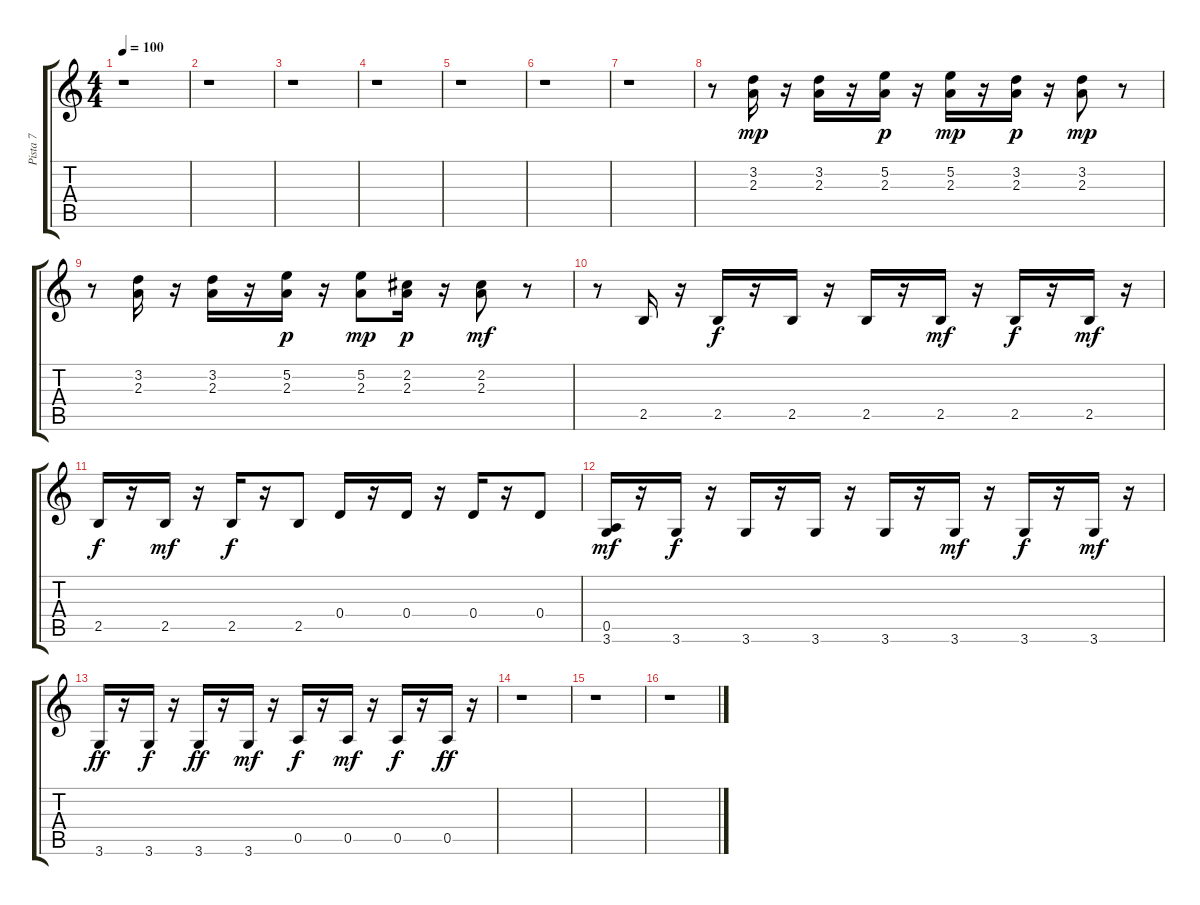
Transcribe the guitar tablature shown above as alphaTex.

\track ("Pista 7" "Pista 7") {instrument electricguitarmuted}
\staff {score tabs}
\tuning (E4 B3 G3 D3 A2 E2) {hide}
\ts (4 4)
\tempo 100
\clef g2
\ks c
r.1{dy mp} |
r.1 |
r.1 |
r.1 |
r.1 |
r.1 |
r.1 |
r.8 (3.2 2.3).16 r.16 (3.2 2.3).16 r.16 (5.2 2.3).16{dy p} r.16 (5.2 2.3).16{dy mp} r.16 (3.2 2.3).16{dy p} r.16 (3.2 2.3).8{dy mp} r.8 |
r.8 (3.2 2.3).16 r.16 (3.2 2.3).16 r.16 (5.2 2.3).16{dy p} r.16 (5.2 2.3).8{dy mp} (2.2 2.3).16{dy p} r.16 (2.2 2.3).8{dy mf} r.8 |
r.8 2.5.16 r.16 2.5.16{dy f} r.16 2.5.16 r.16 2.5.16 r.16 2.5.16{dy mf} r.16 2.5.16{dy f} r.16 2.5.16{dy mf} r.16 |
2.5.16{dy f} r.16 2.5.16{dy mf} r.16 2.5.16{dy f} r.16 2.5.8 0.4.16 r.16 0.4.16 r.16 0.4.16 r.16 0.4.8 |
(0.5 3.6).16{dy mf} r.16 3.6.16{dy f} r.16 3.6.16 r.16 3.6.16 r.16 3.6.16 r.16 3.6.16{dy mf} r.16 3.6.16{dy f} r.16 3.6.16{dy mf} r.16 |
3.6.16{dy ff} r.16 3.6.16{dy f} r.16 3.6.16{dy ff} r.16 3.6.16{dy mf} r.16 0.5.16{dy f} r.16 0.5.16{dy mf} r.16 0.5.16{dy f} r.16 0.5.16{dy ff} r.16 |
r.1 |
r.1 |
r.1
